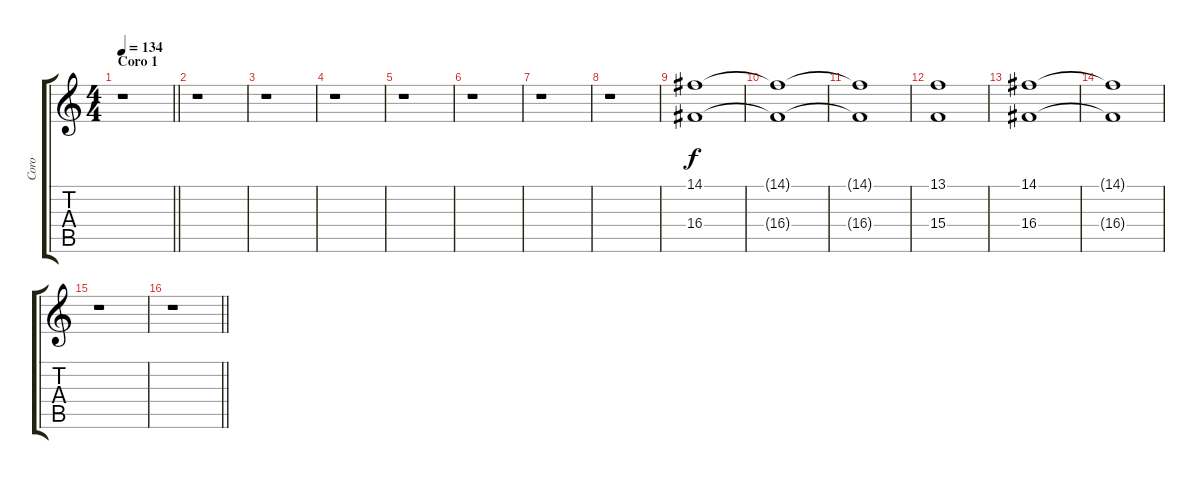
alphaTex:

\track ("Coro" "Coro") {instrument pad4choir}
\staff {score tabs}
\tuning (E4 B3 G3 D3 A2 E2) {hide}
\ts (4 4)
\section ("" "Coro 1")
\tempo 134
\clef g2
\barLineRight lightlight
\ks c
r.1{dy mp} |
r.1 |
r.1 |
r.1 |
r.1 |
r.1 |
r.1 |
r.1 |
(14.1 16.4).1{dy f} |
(14.1{t} 16.4{t}).1 |
(14.1{t} 16.4{t}).1 |
(13.1 15.4).1 |
(14.1 16.4).1 |
(14.1{t} 16.4{t}).1 |
r.1 |
\barLineRight lightlight
r.1
